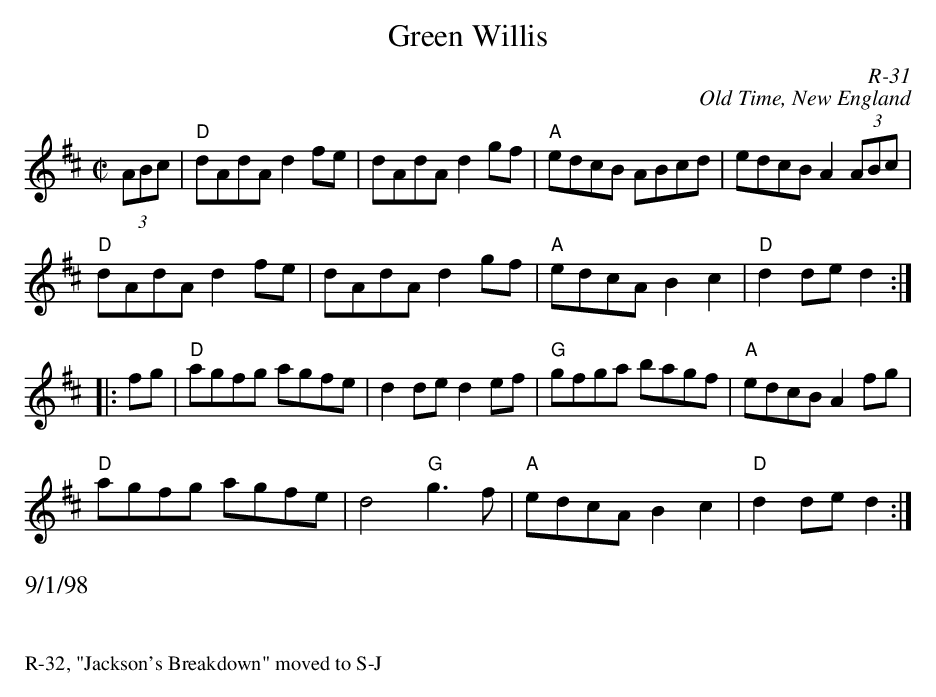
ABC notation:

X:1
T: Green Willis
C: R-31
C: Old Time, New England
M: C|
K: D
(3ABc| "D"dAdA d2fe| dAdA d2gf| "A"edcB ABcd| edcB A2 (3ABc|
       "D"dAdA d2fe| dAdA d2gf| "A"edcA B2c2| "D"d2de d2 :|
|:\
fg | "D"agfg agfe| d2de d2ef| "G"gfga bagf| "A"edcB A2fg|
     "D"agfg agfe| d4 "G"g3f| "A"edcA B2c2| "D"d2de d2 :|
